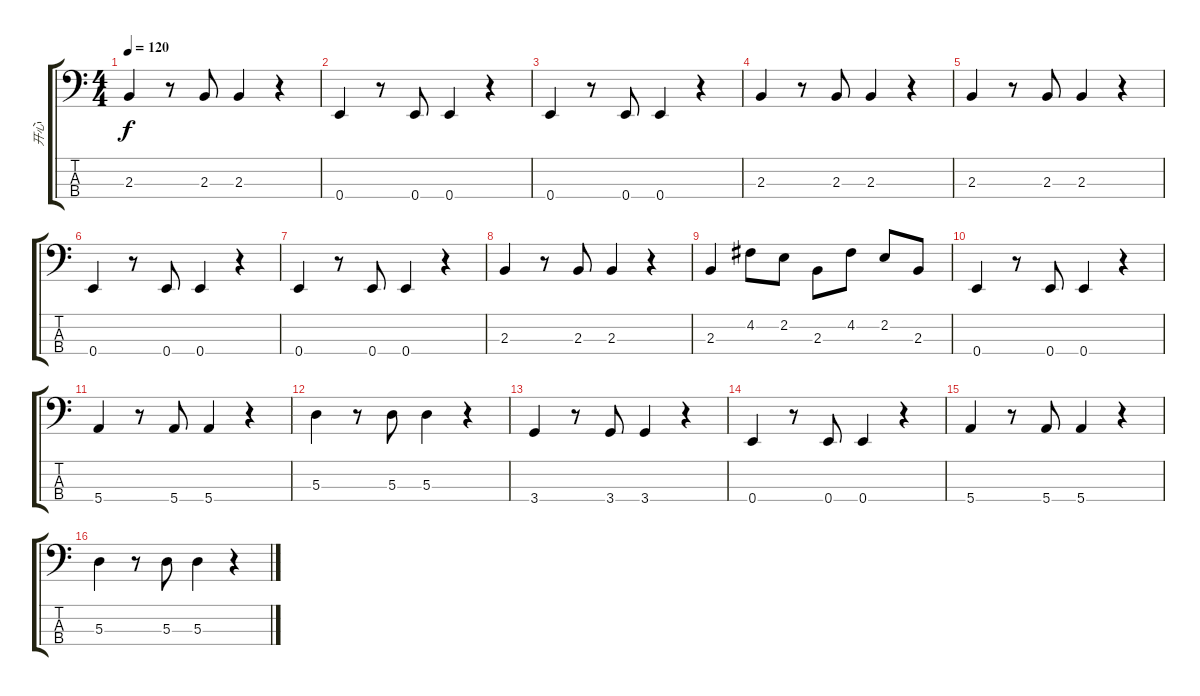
\track ("开心" "开心") {instrument electricbasspick}
\staff {score tabs}
\tuning (G2 D2 A1 E1) {hide}
\ts (4 4)
\tempo 120
\clef f4
\ks c
2.3.4{dy f} r.8 2.3.8 2.3.4 r.4 |
0.4.4 r.8 0.4.8 0.4.4 r.4 |
0.4.4 r.8 0.4.8 0.4.4 r.4 |
2.3.4 r.8 2.3.8 2.3.4 r.4 |
2.3.4 r.8 2.3.8 2.3.4 r.4 |
0.4.4 r.8 0.4.8 0.4.4 r.4 |
0.4.4 r.8 0.4.8 0.4.4 r.4 |
2.3.4 r.8 2.3.8 2.3.4 r.4 |
2.3.4 4.2.8 2.2.8 2.3.8 4.2.8 2.2.8 2.3.8 |
0.4.4 r.8 0.4.8 0.4.4 r.4 |
5.4.4 r.8 5.4.8 5.4.4 r.4 |
5.3.4 r.8 5.3.8 5.3.4 r.4 |
3.4.4 r.8 3.4.8 3.4.4 r.4 |
0.4.4 r.8 0.4.8 0.4.4 r.4 |
5.4.4 r.8 5.4.8 5.4.4 r.4 |
5.3.4 r.8 5.3.8 5.3.4 r.4
